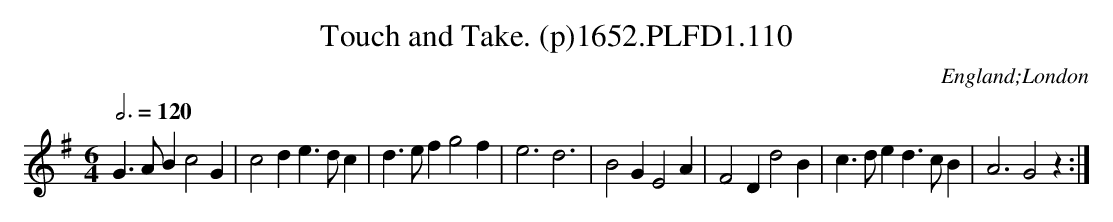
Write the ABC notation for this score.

X:1
T:Touch and Take. (p)1652.PLFD1.110
M:6/4
L:1/4
Q:3/4=120
O:England;London
K:G
G>AB c2 G|c2 d e>dc|d>ef g2 f|e3 d3|B2 G E2 A|F2 D d2 B|c>de d>cB|A3 G2 z:|
